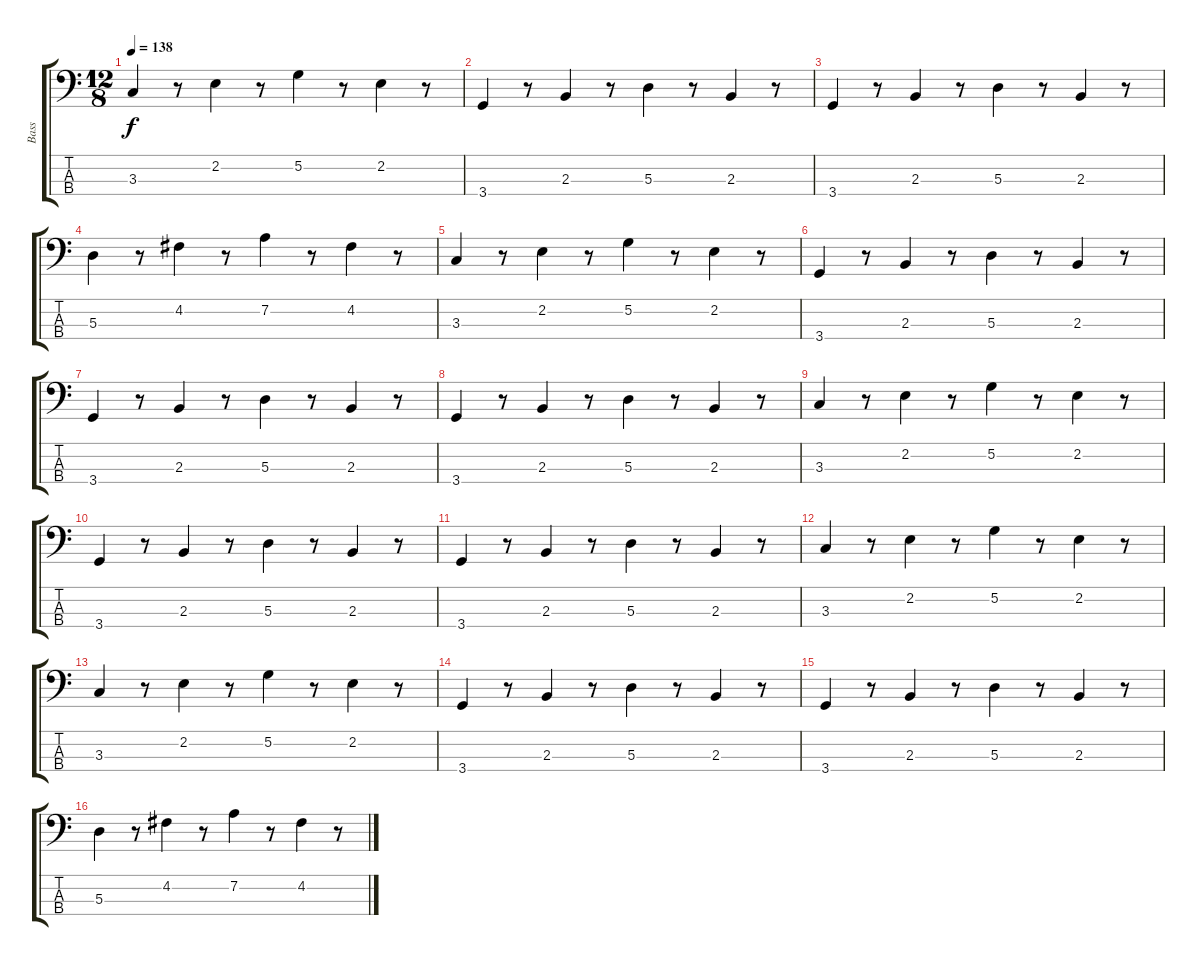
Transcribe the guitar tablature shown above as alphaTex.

\track ("Bass" "Bass") {instrument electricbassfinger}
\staff {score tabs}
\tuning (G2 D2 A1 E1) {hide}
\ts (12 8)
\tempo 138
\clef f4
\ks c
3.3.4{dy f} r.8 2.2.4 r.8 5.2.4 r.8 2.2.4 r.8 |
3.4.4 r.8 2.3.4 r.8 5.3.4 r.8 2.3.4 r.8 |
3.4.4 r.8 2.3.4 r.8 5.3.4 r.8 2.3.4 r.8 |
5.3.4 r.8 4.2.4 r.8 7.2.4 r.8 4.2.4 r.8 |
3.3.4 r.8 2.2.4 r.8 5.2.4 r.8 2.2.4 r.8 |
3.4.4 r.8 2.3.4 r.8 5.3.4 r.8 2.3.4 r.8 |
3.4.4 r.8 2.3.4 r.8 5.3.4 r.8 2.3.4 r.8 |
3.4.4 r.8 2.3.4 r.8 5.3.4 r.8 2.3.4 r.8 |
3.3.4 r.8 2.2.4 r.8 5.2.4 r.8 2.2.4 r.8 |
3.4.4 r.8 2.3.4 r.8 5.3.4 r.8 2.3.4 r.8 |
3.4.4 r.8 2.3.4 r.8 5.3.4 r.8 2.3.4 r.8 |
3.3.4 r.8 2.2.4 r.8 5.2.4 r.8 2.2.4 r.8 |
3.3.4 r.8 2.2.4 r.8 5.2.4 r.8 2.2.4 r.8 |
3.4.4 r.8 2.3.4 r.8 5.3.4 r.8 2.3.4 r.8 |
3.4.4 r.8 2.3.4 r.8 5.3.4 r.8 2.3.4 r.8 |
5.3.4 r.8 4.2.4 r.8 7.2.4 r.8 4.2.4 r.8
